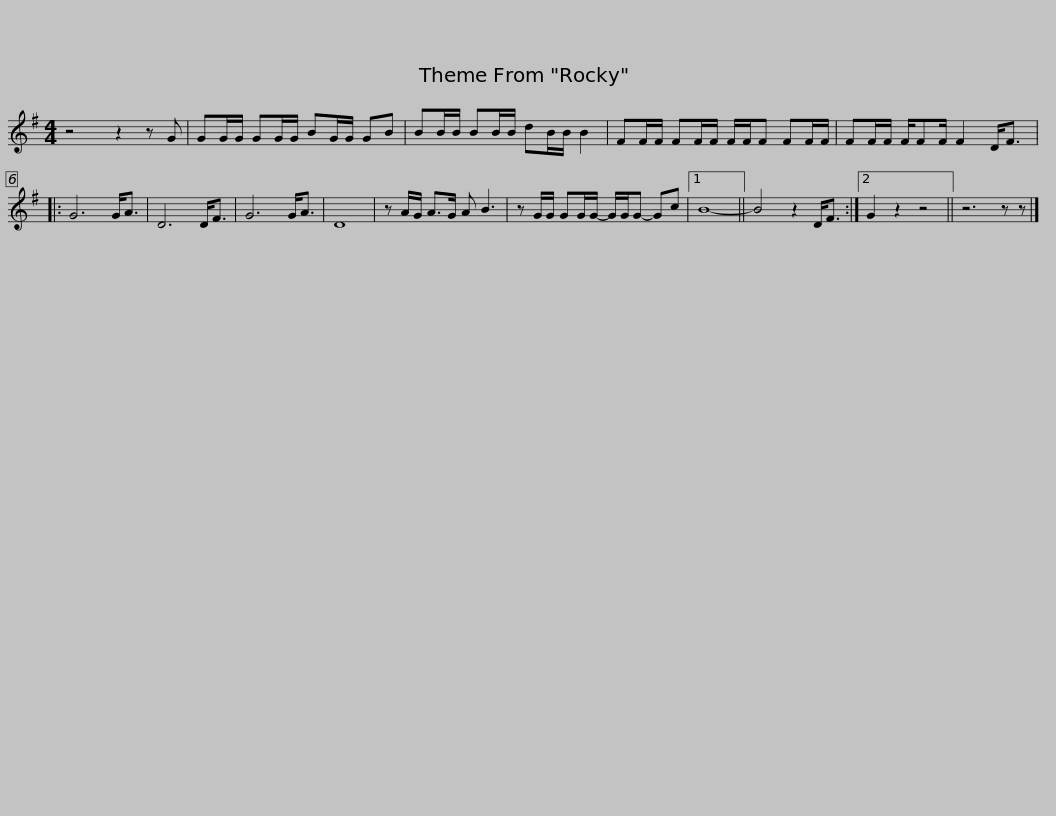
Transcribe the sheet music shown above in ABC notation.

X:1
L:1/8
M:4/4
I:linebreak $
K:none
V:1 treble transpose=-2
V:1
[K:G] z4 z2 z G | GG/G/ GG/G/ BG/G/ GB | BB/B/ BB/B/ dB/B/ B2 | FF/F/ FF/F/ F/F/F FF/F/ |$ FF/F/ F/FF/ F2 D<F |: %5
 G6 G<A | D6 D<F | G6 G<A | D8 | z A/G/ A>G A B3 | %10
 z G/G/ GG/G/- G/G/G- Gc |1$ B8- || B4 z2 D<F :|2 G2 z2 z4 || z6 z z |] %15
